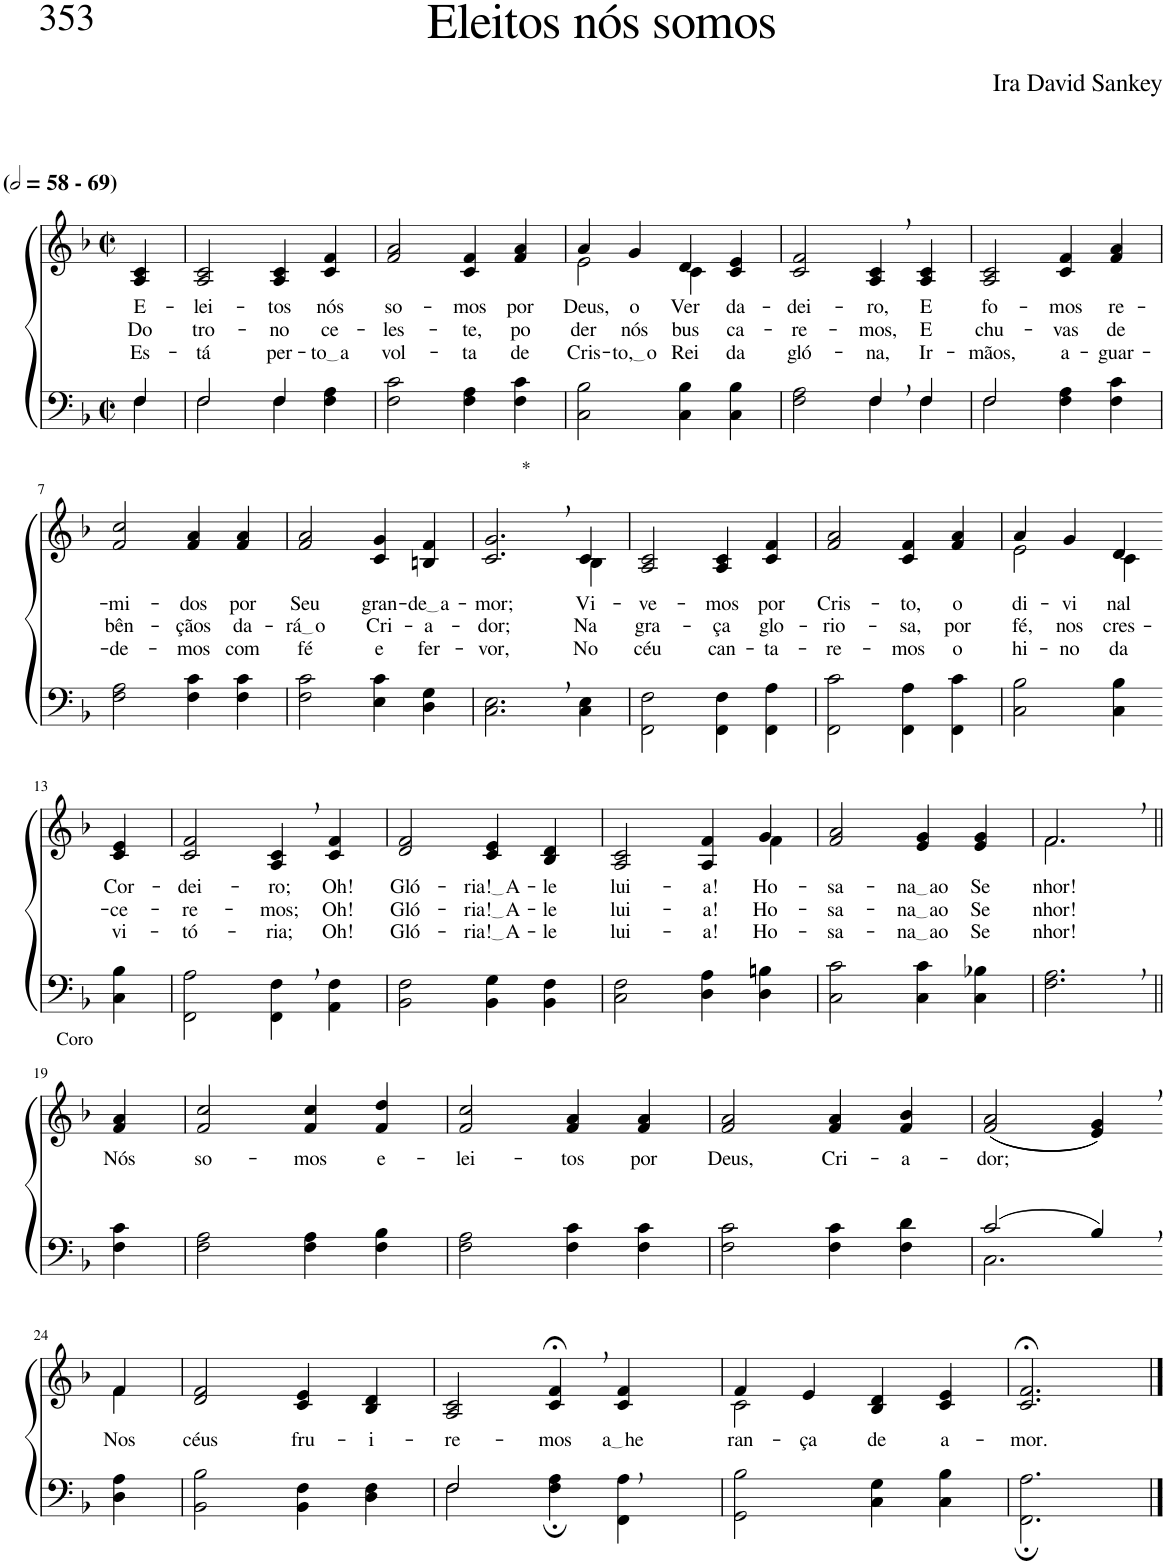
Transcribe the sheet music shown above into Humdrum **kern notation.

**kern	**kern	**text	**text	**text
*part2	*part1	*part1	*part1	*part1
*staff2	*staff1	*staff1	*staff1	*staff1
*I"Parte III e IV	*I"Parte I e II	*	*	*
*clefF4	*clefG2	*	*	*
*Trd-1c-2	*Trd-1c-2	*	*	*
*k[b-]	*k[b-]	*	*	*
*M2/2	*M2/2	*	*	*
*met(c|)	*met(c|)	*	*	*
*MM116	*MM116	*	*	*
=1	=1	=1	=1	=1
*^	*	*	*	*
!	!	!LO:TX:a:B:t=(	!	!	!
!	!	!LO:TX:a:B:t=- 69)	!	!	!
!	!	!	!LO:LY:b	!LO:LY:b	!LO:LY:b
4F\	4F/	4A/ 4c/	E-	Do	Es-
=2	=2	=2	=2	=2	=2
!	!	!	!LO:LY:b	!LO:LY:b	!LO:LY:b
2F\	2F/	2A/ 2c/	-lei-	tro-	-tá
!	!	!	!LO:LY:b	!LO:LY:b	!LO:LY:b
4F\	4F/	4A/ 4c/	-tos	-no	per-
!	!	!	!LO:LY:b	!LO:LY:b	!LO:LY:b
4F\ 4A\	4ryy	4c/ 4f/	nós	ce-	to a
=3	=3	=3	=3	=3	=3
!	!	!	!LO:LY:b	!LO:LY:b	!LO:LY:b
*v	*v	*	*	*	*
2F\ 2c\	2f/ 2a/	so-	-les-	vol-
!	!	!LO:LY:b	!LO:LY:b	!LO:LY:b
4F\ 4A\	4c/ 4f/	-mos	-te,	-ta
!	!	!LO:LY:b	!LO:LY:b	!LO:LY:b
4F\ 4c\	4f/ 4a/	por	po-	de
=4	=4	=4	=4	=4
*	*^	*	*	*
!	!	!	!LO:LY:b	!LO:LY:b	!LO:LY:b
2C\ 2B-\	4a/	2e\	Deus,	-der	Cris-
!	!	!	!LO:LY:b	!LO:LY:b	!LO:LY:b
.	4g/	.	o	nós	to, o
!	!	!	!LO:LY:b	!LO:LY:b	!LO:LY:b
4C\ 4B-\	4d/	4c\	Ver-	bus-	Rei
!	!	!	!LO:LY:b	!LO:LY:b	!LO:LY:b
4C\ 4B-\	4c/ 4e/	4ryy	-da-	-ca-	da
=5	=5	=5	=5	=5	=5
*^	*	*	*	*	*
!	!	!	!	!LO:LY:b	!LO:LY:b	!LO:LY:b
*	*	*v	*v	*	*	*
2F\ 2A\	2ryy	2c/ 2f/	-dei-	-re-	gló-
!	!	!	!LO:LY:b	!LO:LY:b	!LO:LY:b
4F,\	4F/	4A/, 4c/,	-ro,	-mos,	-na,
!	!	!	!LO:LY:b	!LO:LY:b	!LO:LY:b
4F\	4F/	4A/ 4c/	E	E	Ir-
=6	=6	=6	=6	=6	=6
!	!	!	!LO:LY:b	!LO:LY:b	!LO:LY:b
2F\	2F/	2A/ 2c/	fo-	chu-	-mãos,
!	!	!	!LO:LY:b	!LO:LY:b	!LO:LY:b
4F\ 4A\	2ryy	4c/ 4f/	-mos	-vas	a-
!	!	!	!LO:LY:b	!LO:LY:b	!LO:LY:b
4F\ 4c\	.	4f/ 4a/	re-	de	-guar-
*v	*v	*	*	*	*
!!LO:LB:g=z
=7	=7	=7	=7	=7
!	!	!LO:LY:b	!LO:LY:b	!LO:LY:b
2F\ 2A\	2f/ 2cc/	-mi-	bên-	-de-
!	!	!LO:LY:b	!LO:LY:b	!LO:LY:b
4F\ 4c\	4f/ 4a/	-dos	-çãos	-mos
!	!	!LO:LY:b	!LO:LY:b	!LO:LY:b
4F\ 4c\	4f/ 4a/	por	da-	com
=8	=8	=8	=8	=8
!	!	!LO:LY:b	!LO:LY:b	!LO:LY:b
2F\ 2c\	2f/ 2a/	Seu	rá o	fé
!	!	!LO:LY:b	!LO:LY:b	!LO:LY:b
4E\ 4c\	4c/ 4g/	gran-	Cri-	e
!	!	!LO:LY:b	!LO:LY:b	!LO:LY:b
4D\ 4G\	4Bn/ 4f/	de a	-a-	fer-
=9	=9	=9	=9	=9
!	!LO:TX:a:t=*	!	!	!
!	!	!LO:LY:b	!LO:LY:b	!LO:LY:b
*	*^	*	*	*
2.C\, 2.E\,	2.c/, 2.g/,	2.ryy	-mor;	-dor;	-vor,
!	!	!	!LO:LY:b	!LO:LY:b	!LO:LY:b
4C\ 4E\	4c/	4B-\	Vi-	Na	-No
=10	=10	=10	=10	=10	=10
!	!	!	!LO:LY:b	!LO:LY:b	!LO:LY:b
*	*v	*v	*	*	*
2FF\ 2F\	2A/ 2c/	-ve-	gra-	céu
!	!	!LO:LY:b	!LO:LY:b	!LO:LY:b
4FF\ 4F\	4A/ 4c/	-mos	-ça	can-
!	!	!LO:LY:b	!LO:LY:b	!LO:LY:b
4FF\ 4A\	4c/ 4f/	por	glo-	-ta-
=11	=11	=11	=11	=11
!	!	!LO:LY:b	!LO:LY:b	!LO:LY:b
2FF\ 2c\	2f/ 2a/	Cris-	-rio-	-re-
!	!	!LO:LY:b	!LO:LY:b	!LO:LY:b
4FF\ 4A\	4c/ 4f/	-to,	-sa,	-mos
!	!	!LO:LY:b	!LO:LY:b	!LO:LY:b
4FF\ 4c\	4f/ 4a/	o	por	o
=12	=12	=12	=12	=12
*	*^	*	*	*
!	!	!	!LO:LY:b	!LO:LY:b	!LO:LY:b
2C\ 2B-\	4a/	2e\	di-	fé,	hi-
!	!	!	!LO:LY:b	!LO:LY:b	!LO:LY:b
.	4g/	.	-vi-	nos	-no
!	!	!	!LO:LY:b	!LO:LY:b	!LO:LY:b
4C\ 4B-\	4d/	4c\	-nal	cres-	da
!!LO:LB:g=z
=13-	=13-	=13-	=13-	=13-	=13-
!	!	!	!LO:LY:b	!LO:LY:b	!LO:LY:b
*	*v	*v	*	*	*
4C\ 4B-\	4c/ 4e/	Cor-	-ce-	vi-
=14	=14	=14	=14	=14
!	!	!LO:LY:b	!LO:LY:b	!LO:LY:b
2FF\ 2A\	2c/ 2f/	-dei-	-re-	-tó-
!	!	!LO:LY:b	!LO:LY:b	!LO:LY:b
4FF\, 4F\,	4A/, 4c/,	-ro;	-mos;	-ria;
!	!	!LO:LY:b	!LO:LY:b	!LO:LY:b
4AA\ 4F\	4c/ 4f/	Oh!	Oh!	Oh!
=15	=15	=15	=15	=15
!	!	!LO:LY:b	!LO:LY:b	!LO:LY:b
2BB-\ 2F\	2d/ 2f/	Gló-	Gló-	Gló-
!	!	!LO:LY:b	!LO:LY:b	!LO:LY:b
4BB-\ 4G\	4c/ 4e/	ria! A	ria! A	ria! A
!	!	!LO:LY:b	!LO:LY:b	!LO:LY:b
4BB-\ 4F\	4B-/ 4d/	-le-	-le-	-le-
=16	=16	=16	=16	=16
*	*^	*	*	*
!	!	!	!LO:LY:b	!LO:LY:b	!LO:LY:b
2C\ 2F\	2.ryy	2A/ 2c/	-lui-	-lui-	-lui-
!	!	!	!LO:LY:b	!LO:LY:b	!LO:LY:b
4D\ 4A\	.	4A/ 4f/	-a!	-a!	-a!
!	!	!	!LO:LY:b	!LO:LY:b	!LO:LY:b
4D\ 4Bn\	4f\	4g/	Ho-	Ho-	Ho-
=17	=17	=17	=17	=17	=17
!	!	!	!LO:LY:b	!LO:LY:b	!LO:LY:b
*	*v	*v	*	*	*
2C\ 2c\	2f/ 2a/	-sa-	-sa-	-sa-
!	!	!LO:LY:b	!LO:LY:b	!LO:LY:b
4C\ 4c\	4e/ 4g/	na ao	na ao	na ao
!	!	!LO:LY:b	!LO:LY:b	!LO:LY:b
4C\ 4B-X\	4e/ 4g/	Se-	Se-	Se-
=18	=18	=18	=18	=18
*	*^	*	*	*
!	!	!	!LO:LY:b	!LO:LY:b	!LO:LY:b
2.F\, 2.A\,	2.f,/	2.f\	-nhor!	-nhor!	-nhor!
!!LO:LB:g=z
=19||	=19||	=19||	=19||	=19||	=19||
!	!LO:TX:a:t=Coro	!	!	!	!
!	!	!	!LO:LY:b	!	!
*	*v	*v	*	*	*
4F\ 4c\	4f/ 4a/	Nós	.	.
=20	=20	=20	=20	=20
!	!	!LO:LY:b	!	!
2F\ 2A\	2f/ 2cc/	so-	.	.
!	!	!LO:LY:b	!	!
4F\ 4A\	4f/ 4cc/	-mos	.	.
!	!	!LO:LY:b	!	!
4F\ 4B-\	4f/ 4dd/	e-	.	.
=21	=21	=21	=21	=21
!	!	!LO:LY:b	!	!
2F\ 2A\	2f/ 2cc/	-lei-	.	.
!	!	!LO:LY:b	!	!
4F\ 4c\	4f/ 4a/	-tos	.	.
!	!	!LO:LY:b	!	!
4F\ 4c\	4f/ 4a/	por	.	.
=22	=22	=22	=22	=22
!	!	!LO:LY:b	!	!
2F\ 2c\	2f/ 2a/	Deus,	.	.
!	!	!LO:LY:b	!	!
4F\ 4c\	4f/ 4a/	Cri-	.	.
!	!	!LO:LY:b	!	!
4F\ 4d\	4f/ 4b-/	-a-	.	.
=23	=23	=23	=23	=23
*^	*	*	*	*
!	!	!	!LO:LY:b	!	!
(2c/	2.C\	((2f/ 2a/	-dor;	.	.
4B-,/)	.	4e/, 4g/,))	.	.	.
*v	*v	*	*	*	*
!!LO:LB:g=z
=24-	=24-	=24-	=24-	=24-
*	*^	*	*	*
!	!	!	!LO:LY:b	!	!
4D\ 4A\	4f/	4f\	Nos	.	.
=25	=25	=25	=25	=25	=25
!	!	!	!LO:LY:b	!	!
*	*v	*v	*	*	*
2BB-\ 2B-\	2d/ 2f/	céus	.	.
!	!	!LO:LY:b	!	!
4BB-\ 4F\	4c/ 4e/	fru-	.	.
!	!	!LO:LY:b	!	!
4D\ 4F\	4B-/ 4d/	-i-	.	.
=26	=26	=26	=26	=26
*^	*	*	*	*
!	!	!	!LO:LY:b	!	!
2F/	2F\	2A/ 2c/	-re-	.	.
!	!	!	!LO:LY:b	!	!
2ryy	4F\; 4A\;	4c/;<, 4f/;<,	-mos	.	.
!	!	!	!LO:LY:b	!	!
.	4FF\ 4A\	4c/ 4f/	a he	.	.
=27	=27	=27	=27	=27	=27
*	*	*^	*	*	*
!	!	!	!	!LO:LY:b	!	!
*v	*v	*	*	*	*	*
2GG\ 2B-\	4f/	2c\	-ran-	.	.
!	!	!	!LO:LY:b	!	!
.	4e/	.	-ça	.	.
!	!	!	!LO:LY:b	!	!
4C\ 4G\	4B-/ 4d/	2ryy	de	.	.
!	!	!	!LO:LY:b	!	!
4C\ 4B-\	4c/ 4e/	.	a-	.	.
*	*v	*v	*	*	*
=28	=28	=28	=28	=28
!	!	!LO:LY:b	!	!
2.FF\; 2.A\;	2.c/;< 2.f/;<	-mor.	.	.
==	==	==	==	==
*-	*-	*-	*-	*-
